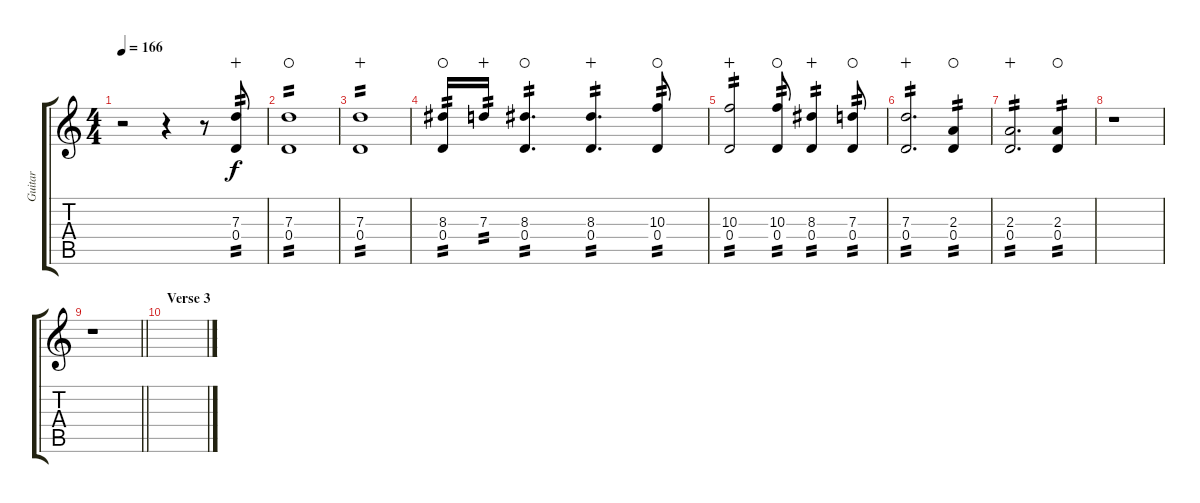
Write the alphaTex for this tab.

\track ("Guitar" "Guitar") {instrument distortionguitar}
\staff {score tabs}
\tuning (E4 B3 G3 D3 A2 D2) {hide}
\ts (4 4)
\tempo 166
\clef g2
\ks c
r.2{dy f} r.4 r.8 (7.3 0.4).8{tp 2 wahc} |
(7.3 0.4).1{tp 2 waho} |
(7.3 0.4).1{tp 2 wahc} |
(8.3 0.4).16{tp 2 waho} 7.3.16{tp 2 wahc} (8.3 0.4).4{d tp 2 waho} (8.3 0.4).4{d tp 2 wahc} (10.3 0.4).8{tp 2 waho} |
(10.3 0.4).2{tp 2 wahc} (10.3 0.4).8{tp 2 waho} (8.3 0.4).4{tp 2 wahc} (7.3 0.4).8{tp 2 waho} |
(7.3 0.4).2{d tp 2 wahc} (2.3 0.4).4{tp 2 waho} |
(2.3 0.4).2{d tp 2 wahc} (2.3 0.4).4{tp 2 waho} |
r.1 |
\barLineRight lightlight
r.1 |
\section ("" "Verse 3")
